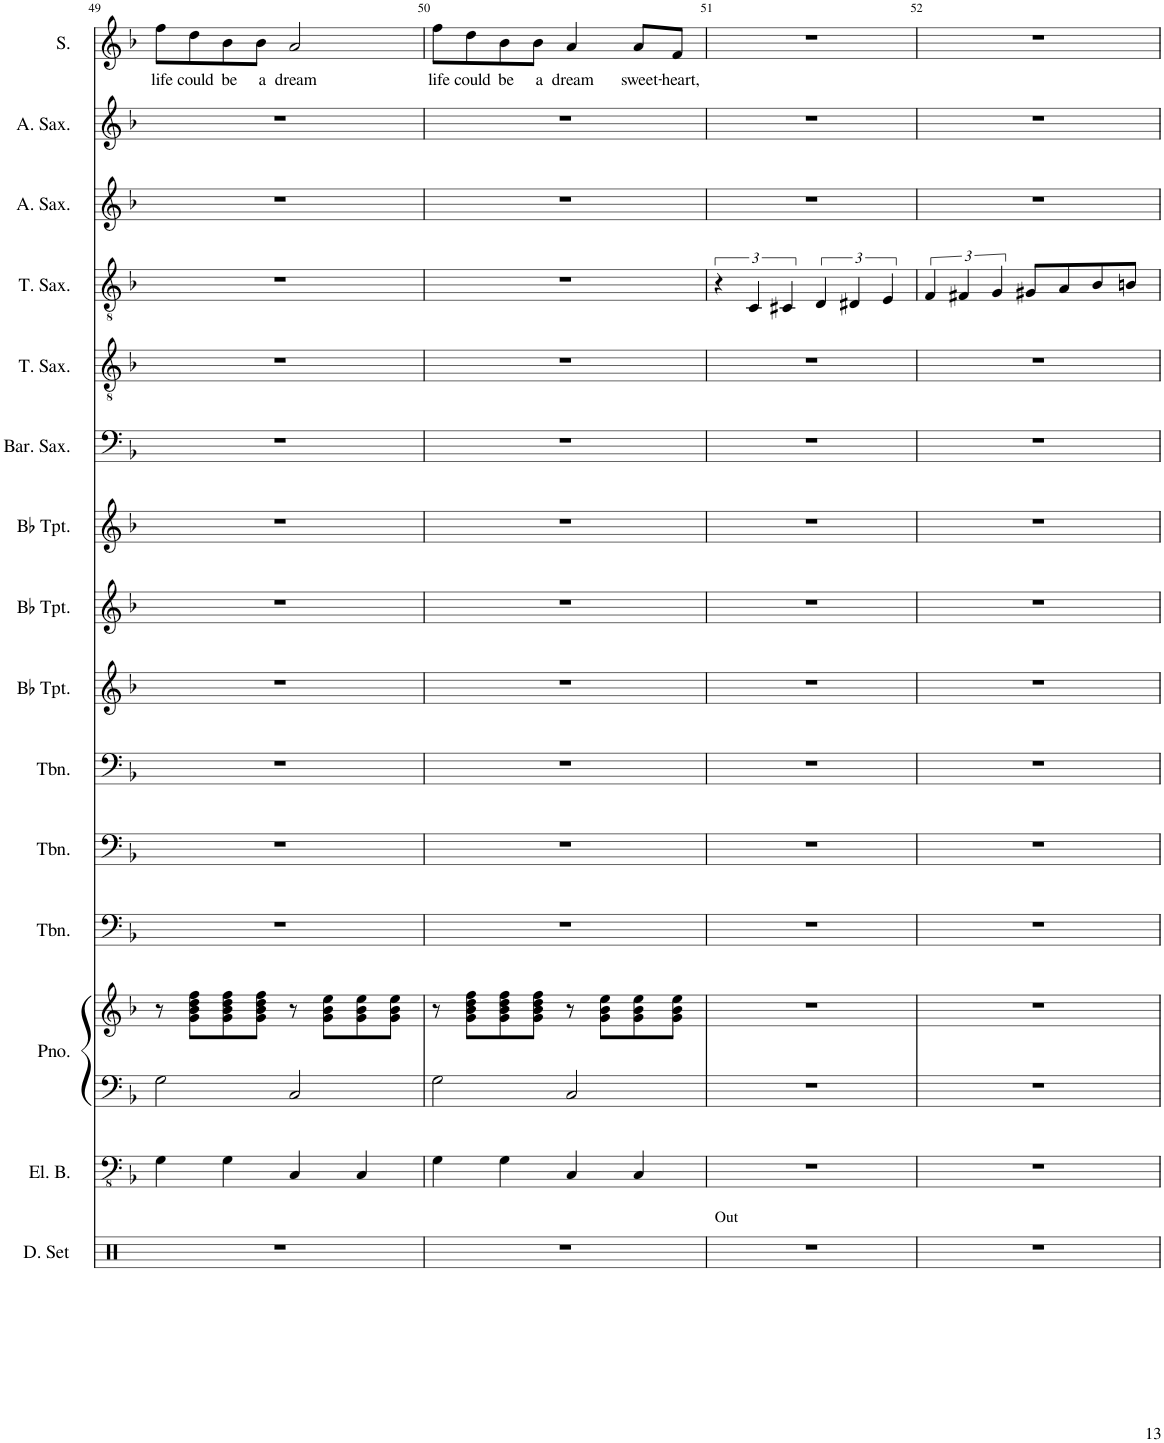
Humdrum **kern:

**kern	**kern	**kern	**kern	**kern	**kern	**kern	**kern	**kern	**kern	**kern	**kern	**kern	**kern	**kern	**kern	**text
*part15	*part14	*part13	*part13	*part12	*part11	*part10	*part9	*part8	*part7	*part6	*part5	*part4	*part3	*part2	*part1	*part1
*staff16	*staff15	*staff14	*staff13	*staff12	*staff11	*staff10	*staff9	*staff8	*staff7	*staff6	*staff5	*staff4	*staff3	*staff2	*staff1	*staff1
*I"Drumset	*I"Electric Bass	*I"Piano	*	*I"Trombone	*I"Trombone	*I"Trombone	*I"Bb Trumpet	*I"Bb Trumpet	*I"Bb Trumpet	*I"Baritone Saxophone	*I"Tenor Saxophone	*I"Tenor Saxophone	*I"Alto Saxophone	*I"Alto Saxophone	*I"Soprano	*
*I'D. Set	*I'El. B.	*I'Pno.	*	*I'Tbn.	*I'Tbn.	*I'Tbn.	*I'Bb Tpt.	*I'Bb Tpt.	*I'Bb Tpt.	*I'Bar. Sax.	*I'T. Sax.	*I'T. Sax.	*I'A. Sax.	*I'A. Sax.	*I'S.	*
!!LO:PB:g=z
*clefX	*clefFv4	*clefF4	*clefG2	*clefF4	*clefF4	*clefF4	*clefG2	*clefG2	*clefG2	*clefF4	*clefGv2	*clefGv2	*clefG2	*clefG2	*clefG2	*
*	*	*	*	*	*	*	*ITrd1c2	*ITrd1c2	*ITrd1c2	*ITrd12c21	*ITrd8c14	*ITrd8c14	*ITrd5c9	*ITrd5c9	*	*
*k[]	*k[b-]	*k[b-]	*k[b-]	*k[b-]	*k[b-]	*k[b-]	*k[b-]	*k[b-]	*k[b-]	*k[b-]	*k[b-]	*k[b-]	*k[b-]	*k[b-]	*k[b-]	*
*M4/4	*M4/4	*M4/4	*M4/4	*M4/4	*M4/4	*M4/4	*M4/4	*M4/4	*M4/4	*M4/4	*M4/4	*M4/4	*M4/4	*M4/4	*M4/4	*
*met(c)	*met(c)	*met(c)	*met(c)	*met(c)	*met(c)	*met(c)	*met(c)	*met(c)	*met(c)	*met(c)	*met(c)	*met(c)	*met(c)	*met(c)	*met(c)	*
=49	=49	=49	=49	=49	=49	=49	=49	=49	=49	=49	=49	=49	=49	=49	=49	=49
!	!	!	!	!	!	!	!	!	!	!	!	!	!	!	!	!LO:LY:b
1r	4GG\	2G\	8r	1r	1r	1r	1r	1r	1r	1r	1r	1r	1r	1r	8ff\L	life
!	!	!	!	!	!	!	!	!	!	!	!	!	!	!	!	!LO:LY:b
.	.	.	8g\ 8b-\ 8dd\ 8ff\L	.	.	.	.	.	.	.	.	.	.	.	8dd\	could
!	!	!	!	!	!	!	!	!	!	!	!	!	!	!	!	!LO:LY:b
.	4GG\	.	8g\ 8b-\ 8dd\ 8ff\	.	.	.	.	.	.	.	.	.	.	.	8b-\	be
!	!	!	!	!	!	!	!	!	!	!	!	!	!	!	!	!LO:LY:b
.	.	.	8g\ 8b-\ 8dd\ 8ff\J	.	.	.	.	.	.	.	.	.	.	.	8b-\J	a
!	!	!	!	!	!	!	!	!	!	!	!	!	!	!	!	!LO:LY:b
.	4CC/	2C/	8r	.	.	.	.	.	.	.	.	.	.	.	2a/	dream
.	.	.	8g\ 8b-\ 8ee\L	.	.	.	.	.	.	.	.	.	.	.	.	.
.	4CC/	.	8g\ 8b-\ 8ee\	.	.	.	.	.	.	.	.	.	.	.	.	.
.	.	.	8g\ 8b-\ 8ee\J	.	.	.	.	.	.	.	.	.	.	.	.	.
=50	=50	=50	=50	=50	=50	=50	=50	=50	=50	=50	=50	=50	=50	=50	=50	=50
!	!	!	!	!	!	!	!	!	!	!	!	!	!	!	!	!LO:LY:b
1r	4GG\	2G\	8r	1r	1r	1r	1r	1r	1r	1r	1r	1r	1r	1r	8ff\L	life
!	!	!	!	!	!	!	!	!	!	!	!	!	!	!	!	!LO:LY:b
.	.	.	8g\ 8b-\ 8dd\ 8ff\L	.	.	.	.	.	.	.	.	.	.	.	8dd\	could
!	!	!	!	!	!	!	!	!	!	!	!	!	!	!	!	!LO:LY:b
.	4GG\	.	8g\ 8b-\ 8dd\ 8ff\	.	.	.	.	.	.	.	.	.	.	.	8b-\	be
!	!	!	!	!	!	!	!	!	!	!	!	!	!	!	!	!LO:LY:b
.	.	.	8g\ 8b-\ 8dd\ 8ff\J	.	.	.	.	.	.	.	.	.	.	.	8b-\J	a
!	!	!	!	!	!	!	!	!	!	!	!	!	!	!	!	!LO:LY:b
.	4CC/	2C/	8r	.	.	.	.	.	.	.	.	.	.	.	4a/	dream
.	.	.	8g\ 8b-\ 8ee\L	.	.	.	.	.	.	.	.	.	.	.	.	.
!	!	!	!	!	!	!	!	!	!	!	!	!	!	!	!	!LO:LY:b
.	4CC/	.	8g\ 8b-\ 8ee\	.	.	.	.	.	.	.	.	.	.	.	8a/L	sweet-
!	!	!	!	!	!	!	!	!	!	!	!	!	!	!	!	!LO:LY:b
.	.	.	8g\ 8b-\ 8ee\J	.	.	.	.	.	.	.	.	.	.	.	8f/J	-heart,
=51	=51	=51	=51	=51	=51	=51	=51	=51	=51	=51	=51	=51	=51	=51	=51	=51
!LO:TX:a:t=Out	!	!	!	!	!	!	!	!	!	!	!	!	!	!	!	!
1r	1r	1r	1r	1r	1r	1r	1r	1r	1r	1r	1r	6r	1r	1r	1r	.
.	.	.	.	.	.	.	.	.	.	.	.	6C/	.	.	.	.
.	.	.	.	.	.	.	.	.	.	.	.	6C#X/	.	.	.	.
.	.	.	.	.	.	.	.	.	.	.	.	6D/	.	.	.	.
.	.	.	.	.	.	.	.	.	.	.	.	6D#X/	.	.	.	.
.	.	.	.	.	.	.	.	.	.	.	.	6E/	.	.	.	.
=52	=52	=52	=52	=52	=52	=52	=52	=52	=52	=52	=52	=52	=52	=52	=52	=52
1r	1r	1r	1r	1r	1r	1r	1r	1r	1r	1r	1r	6F/	1r	1r	1r	.
.	.	.	.	.	.	.	.	.	.	.	.	6F#X/	.	.	.	.
.	.	.	.	.	.	.	.	.	.	.	.	6G/	.	.	.	.
.	.	.	.	.	.	.	.	.	.	.	.	8G#X/L	.	.	.	.
.	.	.	.	.	.	.	.	.	.	.	.	8A/	.	.	.	.
.	.	.	.	.	.	.	.	.	.	.	.	8B-/	.	.	.	.
.	.	.	.	.	.	.	.	.	.	.	.	8Bn/J	.	.	.	.
=	=	=	=	=	=	=	=	=	=	=	=	=	=	=	=	=
*-	*-	*-	*-	*-	*-	*-	*-	*-	*-	*-	*-	*-	*-	*-	*-	*-
